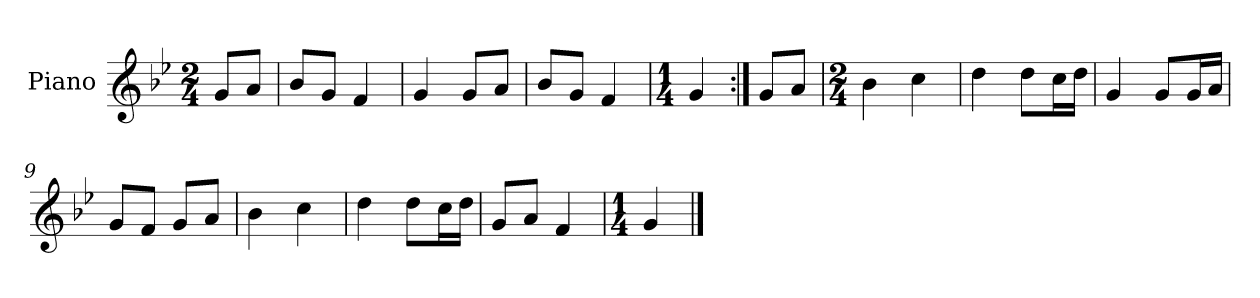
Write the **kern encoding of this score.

**kern
*part1
*staff1
*I"Piano
*I'Pno.
*clefG2
*k[b-e-]
*M2/4
=
8g/L
8a/J
=1
8b-/L
8g/J
4f/
=2
4g/
8g/L
8a/J
=3
8b-/L
8g/J
4f/
=4
*M1/4
4g/
=5:|!
8g/L
8a/J
=6
*M2/4
4b-\
4cc\
=7
4dd\
8dd\L
16cc\L
16dd\JJ
=8
4g/
8g/L
16g/L
16a/JJ
=9
8g/L
8f/J
8g/L
8a/J
=10
4b-\
4cc\
!!LO:LB:g=z
=11
4dd\
8dd\L
16cc\L
16dd\JJ
=12
8g/L
8a/J
4f/
=13
*M1/4
4g/
==
*-
